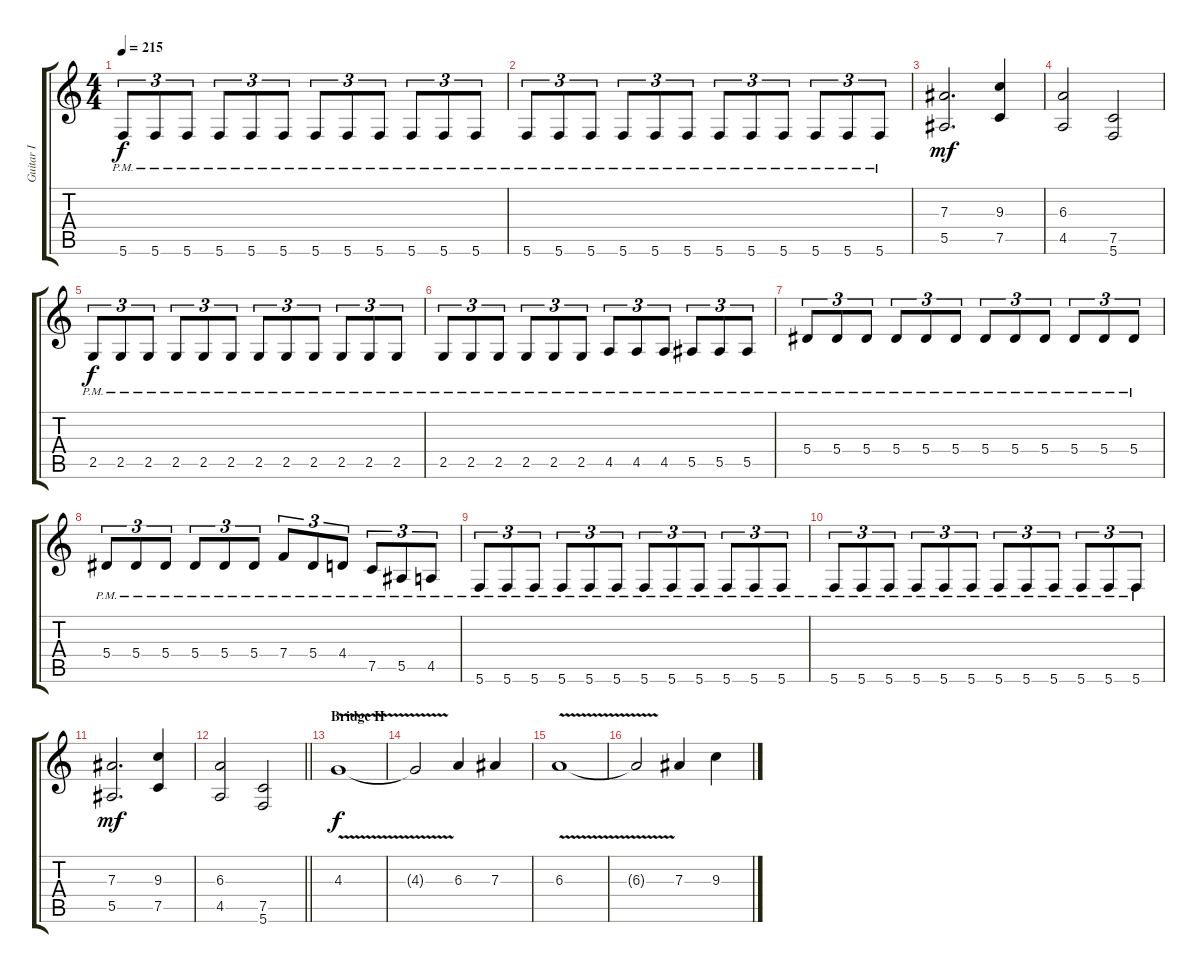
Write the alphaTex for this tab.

\track ("Guitar I" "Guitar I") {instrument distortionguitar}
\staff {score tabs}
\tuning (C4 G3 Eb3 Bb2 F2 C2) {hide}
\ts (4 4)
\tempo 215
\clef g2
\ks c
5.6{pm}.8{tu (3 2) dy f} 5.6{pm}.8{tu (3 2)} 5.6{pm}.8{tu (3 2)} 5.6{pm}.8{tu (3 2)} 5.6{pm}.8{tu (3 2)} 5.6{pm}.8{tu (3 2)} 5.6{pm}.8{tu (3 2)} 5.6{pm}.8{tu (3 2)} 5.6{pm}.8{tu (3 2)} 5.6{pm}.8{tu (3 2)} 5.6{pm}.8{tu (3 2)} 5.6{pm}.8{tu (3 2)} |
5.6{pm}.8{tu (3 2)} 5.6{pm}.8{tu (3 2)} 5.6{pm}.8{tu (3 2)} 5.6{pm}.8{tu (3 2)} 5.6{pm}.8{tu (3 2)} 5.6{pm}.8{tu (3 2)} 5.6{pm}.8{tu (3 2)} 5.6{pm}.8{tu (3 2)} 5.6{pm}.8{tu (3 2)} 5.6{pm}.8{tu (3 2)} 5.6{pm}.8{tu (3 2)} 5.6{pm}.8{tu (3 2)} |
(7.3 5.5).2{d dy mf} (9.3 7.5).4 |
(6.3 4.5).2 (7.5 5.6).2 |
2.5{pm}.8{tu (3 2) dy f} 2.5{pm}.8{tu (3 2)} 2.5{pm}.8{tu (3 2)} 2.5{pm}.8{tu (3 2)} 2.5{pm}.8{tu (3 2)} 2.5{pm}.8{tu (3 2)} 2.5{pm}.8{tu (3 2)} 2.5{pm}.8{tu (3 2)} 2.5{pm}.8{tu (3 2)} 2.5{pm}.8{tu (3 2)} 2.5{pm}.8{tu (3 2)} 2.5{pm}.8{tu (3 2)} |
2.5{pm}.8{tu (3 2)} 2.5{pm}.8{tu (3 2)} 2.5{pm}.8{tu (3 2)} 2.5{pm}.8{tu (3 2)} 2.5{pm}.8{tu (3 2)} 2.5{pm}.8{tu (3 2)} 4.5{pm}.8{tu (3 2)} 4.5{pm}.8{tu (3 2)} 4.5{pm}.8{tu (3 2)} 5.5{pm}.8{tu (3 2)} 5.5{pm}.8{tu (3 2)} 5.5{pm}.8{tu (3 2)} |
5.4{pm}.8{tu (3 2)} 5.4{pm}.8{tu (3 2)} 5.4{pm}.8{tu (3 2)} 5.4{pm}.8{tu (3 2)} 5.4{pm}.8{tu (3 2)} 5.4{pm}.8{tu (3 2)} 5.4{pm}.8{tu (3 2)} 5.4{pm}.8{tu (3 2)} 5.4{pm}.8{tu (3 2)} 5.4{pm}.8{tu (3 2)} 5.4{pm}.8{tu (3 2)} 5.4{pm}.8{tu (3 2)} |
5.4{pm}.8{tu (3 2)} 5.4{pm}.8{tu (3 2)} 5.4{pm}.8{tu (3 2)} 5.4{pm}.8{tu (3 2)} 5.4{pm}.8{tu (3 2)} 5.4{pm}.8{tu (3 2)} 7.4{pm}.8{tu (3 2)} 5.4{pm}.8{tu (3 2)} 4.4{pm}.8{tu (3 2)} 7.5{pm}.8{tu (3 2)} 5.5{pm}.8{tu (3 2)} 4.5{pm}.8{tu (3 2)} |
5.6{pm}.8{tu (3 2)} 5.6{pm}.8{tu (3 2)} 5.6{pm}.8{tu (3 2)} 5.6{pm}.8{tu (3 2)} 5.6{pm}.8{tu (3 2)} 5.6{pm}.8{tu (3 2)} 5.6{pm}.8{tu (3 2)} 5.6{pm}.8{tu (3 2)} 5.6{pm}.8{tu (3 2)} 5.6{pm}.8{tu (3 2)} 5.6{pm}.8{tu (3 2)} 5.6{pm}.8{tu (3 2)} |
5.6{pm}.8{tu (3 2)} 5.6{pm}.8{tu (3 2)} 5.6{pm}.8{tu (3 2)} 5.6{pm}.8{tu (3 2)} 5.6{pm}.8{tu (3 2)} 5.6{pm}.8{tu (3 2)} 5.6{pm}.8{tu (3 2)} 5.6{pm}.8{tu (3 2)} 5.6{pm}.8{tu (3 2)} 5.6{pm}.8{tu (3 2)} 5.6{pm}.8{tu (3 2)} 5.6{pm}.8{tu (3 2)} |
(7.3 5.5).2{d dy mf} (9.3 7.5).4 |
\barLineRight lightlight
(6.3 4.5).2 (7.5 5.6).2 |
\section ("" "Bridge II")
4.3{v}.1{dy f} |
4.3{t}.2 6.3.4 7.3.4 |
6.3{v}.1 |
6.3{t}.2 7.3.4 9.3.4
